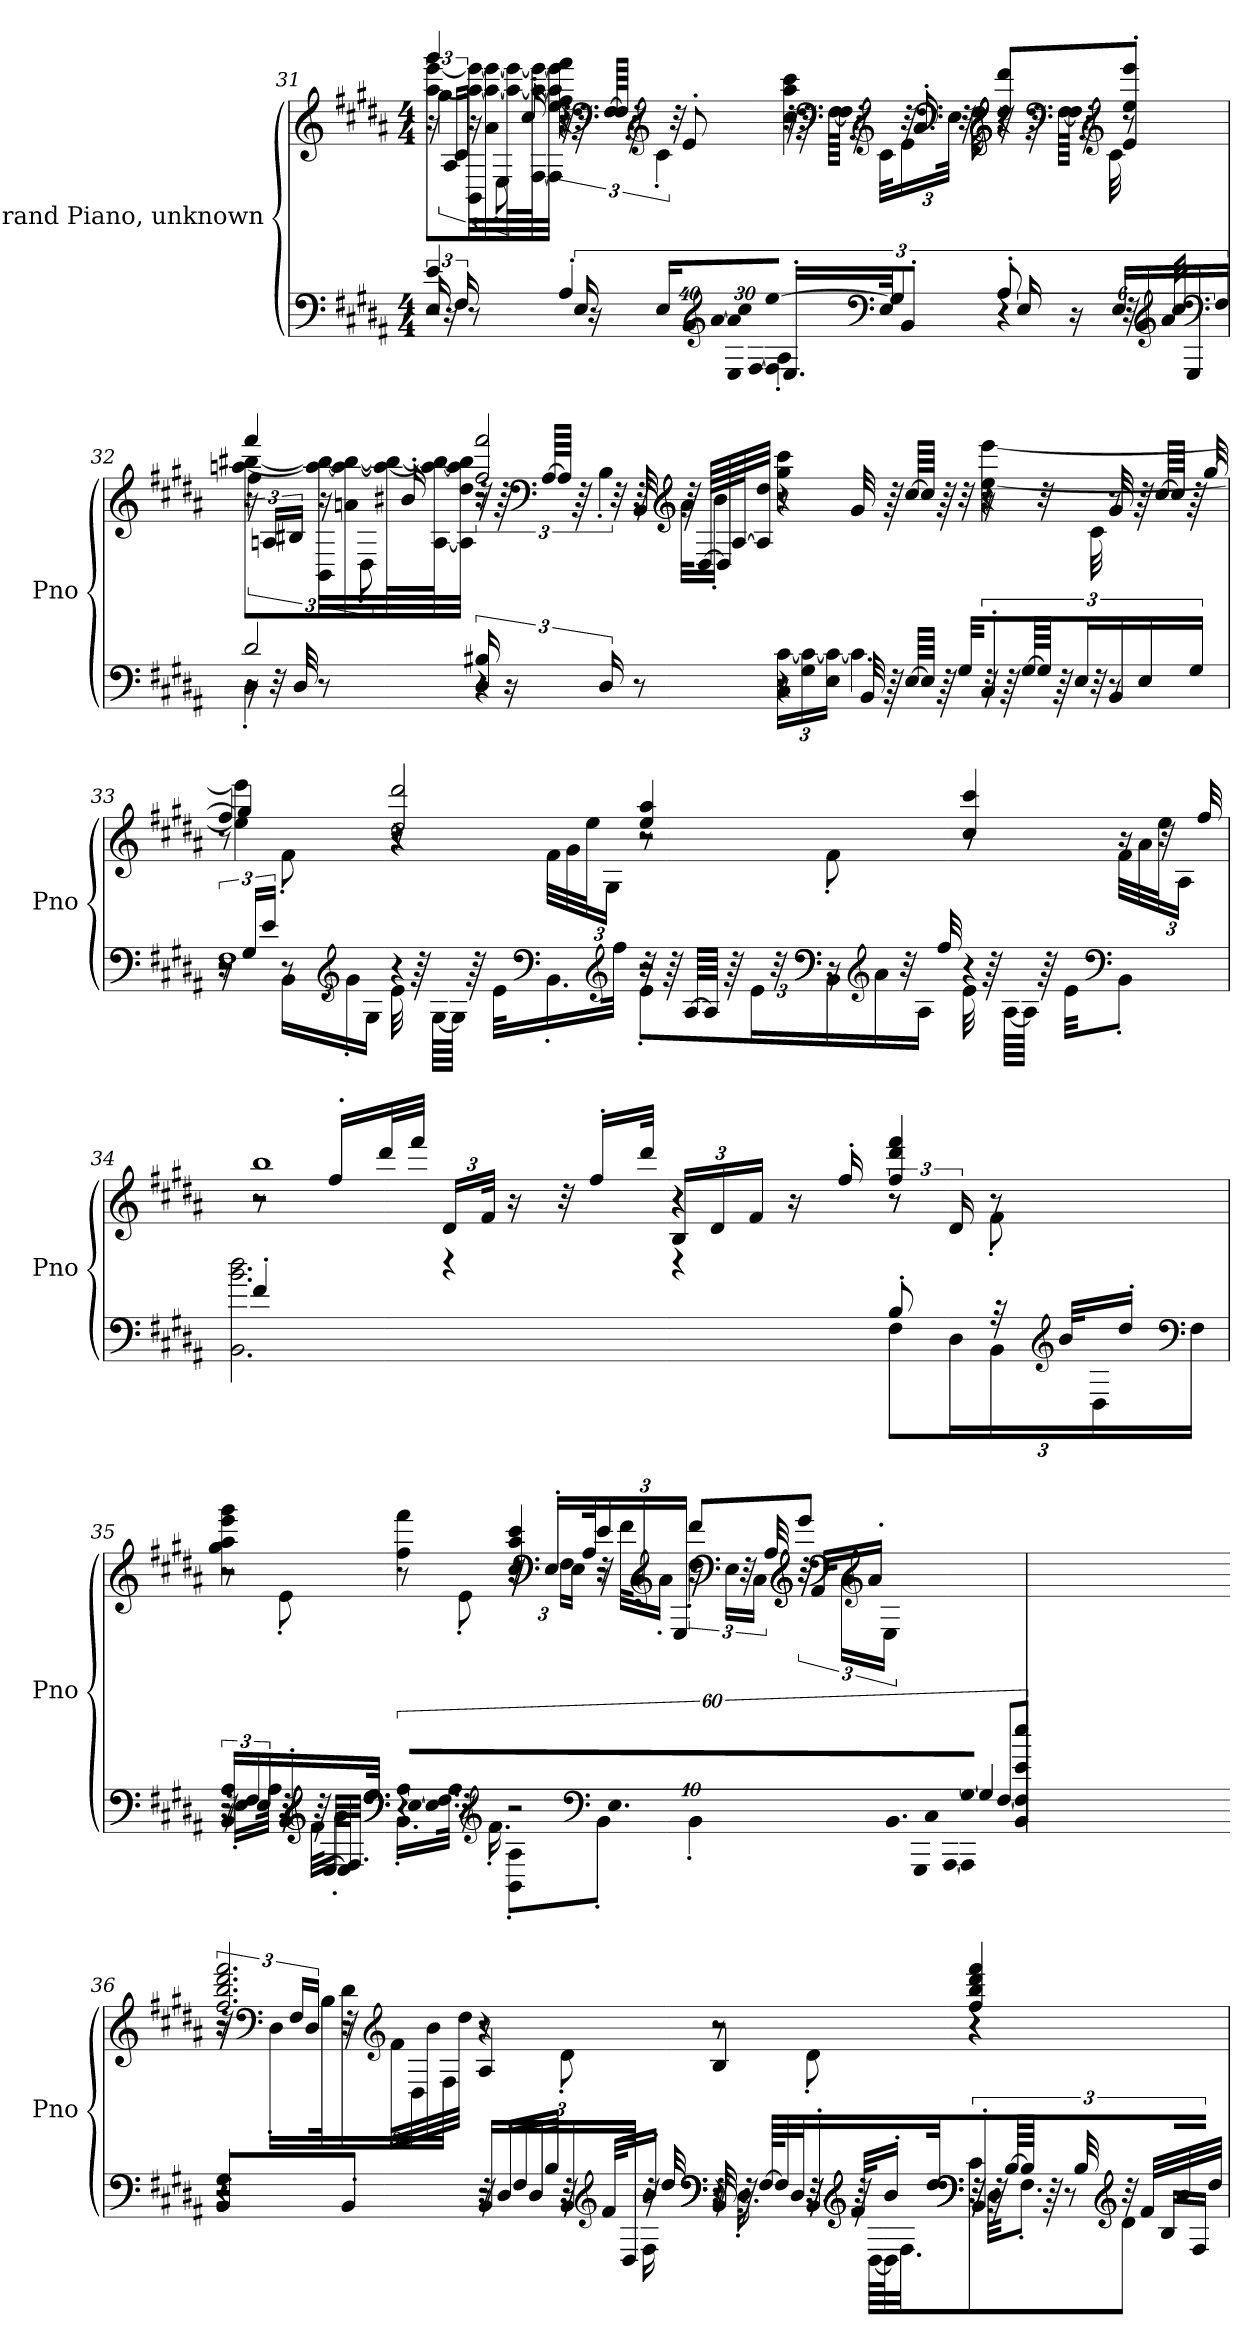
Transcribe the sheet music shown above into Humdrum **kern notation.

**kern	**kern
*part1	*part1
*staff2	*staff1
*I"Grand Piano, unknown	*
*I'Pno	*
!!LO:PB:g=z
*clefF4	*clefG2
*k[f#c#g#d#a#]	*k[f#c#g#d#a#]
*M4/4	*M4/4
=31	=31
*^	*^
*	*^	*	*^
*	*	*	*	*	*^
4e/	2r	24E/	4ggg#/	[8aa#\ [8eee\L	24r	6gg#\
.	.	24r	.	.	24A#/LL	.
.	.	24F#/	.	.	24c#/JJ	.
.	.	8r	.	32BB\ 32aa#\_ 32eee\_LL	16r	.
.	.	.	.	32a#\ 32aa#\_ 32eee\_	.	.
.	.	.	.	.	.	12E'\
.	.	.	.	64aa#\_ 64eee\_L	16cc#'/	.
.	.	.	.	[64F#\ 64aa#\_ 64eee\_J	.	.
.	.	.	.	32F#\] 32ee\ 32aa#\] 32eee\]JJJ	.	.
4A#'/	.	24E/	4r	4ff#\ 4fff#\	32r	12r
.	.	.	.	.	64r	.
.	.	24r	.	.	.	.
*	*	*	*clefF4	*	*	*
.	.	.	.	.	[64F#/LLLL	.
.	.	.	.	.	64F#/JJJJ]	.
.	.	.	.	.	64r	.
*	*	*	*clefG2	*	*	*
.	.	24E/LL	.	.	.	6c#'\
.	.	.	.	.	32r	.
*	*	*Xbrackettup	*	*	*	*
!	!	!LO:N:vis=32	!	!	!	!
.	.	640%23BB/L	.	.	8e'/	.
*clefG2	*	*	*	*	*	*
!	!	!LO:N:vis=256	!	!	!	!
.	.	[1920%17a#/KL	.	.	.	.
!	!	!LO:N:vis=64	!	!	!	!
.	.	960%17E/ 960%17a#/]	.	.	.	.
!	!	!LO:N:vis=64	!	!	!	!
.	.	960%17cc#/	.	.	.	.
!	!	!LO:N:vis=256	!	!	!	!
.	.	[1920%17F#/JK	.	.	.	.
!	!	!LO:N:vis=32	!	!	!	!
.	.	640%23F#/] [640%23ee/JJJ	.	.	.	.
16.E'/LL	4A#'\	4ee/]	2r	4cc#\ 4aa#\ 4ccc#\	8r	32r
.	.	.	.	.	.	64r
*	*	*	*clefF4	*	*	*
.	.	.	.	.	.	[64F#\LLLL
.	.	.	.	.	.	64F#\JJJJ]
.	.	.	.	.	.	64r
*clefF4	*	*	*clefG2	*	*	*
32E/JK	.	.	.	.	.	32c#\KLL
*	*	*	*	*	*	*Xbrackettup
8BB'/J	.	.	.	.	32r	24e\
.	.	.	.	.	16.a#'/	.
*	*	*	*clefF4	*	*	*
.	.	.	.	.	.	48E\JJk
.	.	.	.	.	.	32r
.	.	.	.	.	.	32F#\
*	*	*	*clefG2	*	*	*
*	*	*brackettup	*	*	*	*
8A#'/	4r	24E/	.	4r	8dd#/ 8ddd#/L	32r
.	.	.	.	.	.	64r
.	.	24r	.	.	.	.
*	*	*	*clefF4	*	*	*
.	.	.	.	.	.	[64F#\LLLL
.	.	.	.	.	.	64F#\JJJJ]
.	.	.	.	.	.	64r
.	.	24E/LL	.	.	.	.
*	*	*	*clefG2	*	*	*
.	.	.	.	.	.	32c#\
*	*	*Xbrackettup	*	*	*	*
32r	.	24BB/	.	.	8e/' 8ee/' 8eee/'J	8r
*clefG2	*	*	*	*	*	*
32a#/KLL	.	.	.	.	.	.
.	.	24E/	.	.	.	.
16cc#'/JJ	.	.	.	.	.	.
*clefF4	*	*	*	*	*	*
.	.	24F#/JJ	.	.	.	.
!!LO:LB:g=z	!!	!!	!!
=32	=32	=32	=32	=32	=32	=32
*	*	*	*	*	*brackettup	*
2d#/	4D#'\	16r	4fff#/	[8aan\ [8bb#X\L	24r	6ff#\
.	.	.	.	.	24An/LL	.
.	.	32r	.	.	.	.
.	.	.	.	.	24B#X/JJ	.
.	.	32D#/	.	.	.	.
.	.	8r	.	32BB\ 32aa\_ 32bb#\_LL	16r	.
.	.	.	.	32an\ 32aa\_ 32bb#\_	.	.
.	.	.	.	.	.	12D#'\
.	.	.	.	64aa\_ 64bb#\_L	16b#X'/	.
.	.	.	.	[64A\ 64aa\_ 64bb#\_J	.	.
.	.	.	.	32A\] 32dd#\ 32aa\] 32bb#\]JJJ	.	.
*	*	*brackettup	*	*	*	*
.	4r	24D#/ 24B#X/	2ff#/ 2fff#/	8r	32r	12r
.	.	.	.	.	64r	.
.	.	24r	.	.	.	.
*	*	*	*clefF4	*	*	*
.	.	.	.	.	[64A/LLLL	.
.	.	.	.	.	64A/JJJJ]	.
.	.	.	.	.	64r	.
.	.	24D#/	.	.	.	6B#'\
.	.	.	.	.	32r	.
.	.	8r	.	32r	32BB/	.
*	*	*	*clefG2	*	*	*
.	.	.	.	32a\KLL	64r	.
.	.	.	.	.	[64D#/LLLL	.
.	.	.	.	16b#'\JJ	64D#/]	.
.	.	.	.	.	[64A/J	.
.	.	.	.	.	32A/] 32dd#/JJJ	.
*	*Xbrackettup	*	*	*	*	*
4r	24C#\ [24c#\LL	8r	.	4gg#\ 4ccc#\	8r	4r
.	24G#\ 24c#\_	.	.	.	.	.
.	24E\ 24c#\_JJ	.	.	.	.	.
.	4.c#\]	32BB/	.	.	32g#/	.
.	.	64r	.	.	64r	.
.	.	[64E/LLLL	.	.	[64cc#/LLLL	.
.	.	64E/JJJJ]	.	.	64cc#/JJJJ]	.
.	.	64r	.	.	64r	.
.	.	32G#/KKL	.	.	32r	.
32r	.	12C#'/	4r	[4ee\ [4eee\	8r	16r
64r	.	.	.	.	.	.
[64G#/LLLL	.	.	.	.	.	.
64G#/JJJJ]	.	.	.	.	.	32r
64r	.	.	.	.	.	.
.	.	24E/L	.	.	.	.
32r	.	.	.	.	.	32c#\
8r	.	24BB/	.	.	32g#/	8r
.	.	.	.	.	64r	.
.	.	24E/	.	.	.	.
.	.	.	.	.	[64cc#/LLLL	.
.	.	.	.	.	64cc#/JJJJ]	.
.	.	.	.	.	64r	.
.	.	24G#/JJ	.	.	.	.
.	.	.	.	.	[32gg#/	.
!!LO:LB:g=z	!!	!!	!!
=33	=33	=33	=33	=33	=33	=33
*	*	*brackettup	*	*	*	*
*	*	*^	*	*	*	*
2r	8r	24r	1F#	4ff#/	4ee\] 4eee\]	4gg#/]	8r
.	.	24G#/LL	.	.	.	.	.
.	.	24e/JJ	.	.	.	.	.
*	*Xbrackettup	*	*	*	*	*	*
.	24BB\LL	8r	.	.	.	.	8f#'\
*clefG2	*	*	*	*	*	*	*
.	24g#'\	.	.	.	.	.	.
.	24G#\JJ	.	.	.	.	.	.
.	32e\	4r	.	4r	4r	2dd#/ 2ddd#/	8r
.	64r	.	.	.	.	.	.
.	[64G#\LLLL	.	.	.	.	.	.
.	64G#\JJJJ]	.	.	.	.	.	.
.	64r	.	.	.	.	.	.
.	32e\KLL	.	.	.	.	.	.
*clefF4	*	*	*	*	*	*	*
.	16.BB'\	.	.	.	.	.	32f#\LLL
.	.	.	.	.	.	.	32g#\
*	*	*	*	*	*	*	*Xbrackettup
.	.	.	.	.	.	.	48ee\J
.	.	.	.	.	.	.	24G#\JJ
*clefG2	*	*	*	*	*	*	*
.	32ff#\JJk	.	.	.	.	.	.
32r	12e'\L	2r	.	4ee/ 4aa#/	2r	.	8r
64r	.	.	.	.	.	.	.
[64A#/LLLL	.	.	.	.	.	.	.
64A#/JJJJ]	.	.	.	.	.	.	.
64r	.	.	.	.	.	.	.
.	24e\L	.	.	.	.	.	.
32r	.	.	.	.	.	.	.
*clefF4	*	*	*	*	*	*	*
16r	24BB\	.	.	.	.	.	8f#'\
*clefG2	*	*	*	*	*	*	*
.	24a#\	.	.	.	.	.	.
32r	.	.	.	.	.	.	.
.	24A#\JJ	.	.	.	.	.	.
32ff#/	.	.	.	.	.	.	.
4r	32e\	.	.	4cc#/ 4ccc#/	.	8r	8r
.	64r	.	.	.	.	.	.
.	[64A#\LLLL	.	.	.	.	.	.
.	64A#\JJJJ]	.	.	.	.	.	.
.	64r	.	.	.	.	.	.
.	32e\KKL	.	.	.	.	.	.
*clefF4	*	*	*	*	*	*	*
.	8BB'\J	.	.	.	.	16r	32f#\LLL
.	.	.	.	.	.	.	32a#\
.	.	.	.	.	.	32r	48ee\J
.	.	.	.	.	.	.	24A#\JJ
.	.	.	.	.	.	32ff#/	.
*	*v	*v	*v	*	*	*	*
!!LO:LB:g=z	!!	!!	!!
=34	=34	=34	=34	=34	=34
4f#'/	2.BB\ 2.b\ 2.dd#\	2r	1bb	8r	2r
.	.	.	.	16ff#'/LL	.
.	.	.	.	32ddd#/L	.
.	.	.	.	32fff#/JJJ	.
4r	.	.	.	24d#/LL	.
.	.	.	.	48f#/JJk	.
.	.	.	.	16r	.
.	.	.	.	32r	.
.	.	.	.	16ff#'/LL	.
.	.	.	.	32ddd#/JJk	.
4r	.	4r	.	24B/LL	4r
.	.	.	.	24d#/	.
.	.	.	.	24f#/JJ	.
.	.	.	.	16r	.
.	.	.	.	16ff#'/	.
*	*	*	*	*brackettup	*
8B'/	12F#\L	4ff#/ 4ddd#/ 4fff#/	.	12r	8r
.	24D#\L	.	.	24d#/	.
32r	24BB\	.	.	8r	8f#'\
*clefG2	*	*	*	*	*
32b/KLL	.	.	.	.	.
.	24D#\	.	.	.	.
16dd#'/JJ	.	.	.	.	.
*clefF4	*	*	*	*	*
.	24F#\JJ	.	.	.	.
!!LO:PB:g=z	!!	!!	!!
=35	=35	=35	=35	=35	=35
*	*^	*	*	*	*
24BB/ 24A#/LL	32r	8r	2r	4gg#\ 4aa#\ 4eee\ 4ggg#\	2r	8r
.	16E'\LL	.	.	.	.	.
24F#/	.	.	.	.	.	.
24E/	.	.	.	.	.	.
.	32A#\JJk	.	.	.	.	.
16.BB'/	32r	32r	.	.	.	8e'\
*clefG2	*	*	*	*	*	*
.	32f#\KLL	64r	.	.	.	.
.	.	[64E/LLLL	.	.	.	.
.	16a#'\JJ	64E/J]	.	.	.	.
.	.	32.F#/JJJ	.	.	.	.
32ee/JJk	.	.	.	.	.	.
*clefF4	*	*	*	*	*	*
!LO:N:vis=32	!	!	!	!	!	!
1920%53A#/LLL	16.BB'\LL	4r	.	4ff#\ 4fff#\	.	8r
!LO:N:vis=64	!	!	!	!	!	!
[640%9E/K	.	.	.	.	.	.
36.E/] 36.F#/	.	.	.	.	.	.
36.E/	.	.	.	.	.	.
.	32A#\JJk	.	.	.	.	.
36.BB/	32r	.	.	.	.	8e'\
*clefG2	*	*	*	*	*	*
.	16.f#'\	.	.	.	.	.
!LO:N:vis=64	!	!	!	!	!	!
640%9E/K	.	.	.	.	.	.
!LO:N:vis=32	!	!	!	!	!	!
1920%53a#/	.	.	.	.	.	.
!LO:N:vis=64	!	!	!	!	!	!
[640%9F#/K	.	.	.	.	.	.
!LO:N:vis=32	!	!	!	!	!	!
1920%53F#/] [1920%53ee/JJJ	.	.	.	.	.	.
4ee/]	8BB\' 8A#\'L	2r	4cc#/ 4aa#/ 4ccc#/	8r	32r	24r
*	*	*	*clefF4	*	*	*
.	.	.	.	.	16E'/LL	.
.	.	.	.	.	.	24F#\LL
.	.	.	.	.	.	24E\JJ
.	.	.	.	.	32A#/K	.
*clefF4	*	*	*	*	*	*
*	*	*	*	*	*Xbrackettup	*
.	8BB'\J	.	.	32r	24e/	8r
.	.	.	.	32f#\KLL	.	.
.	.	.	.	.	24C#/	.
*	*	*	*clefG2	*	*	*
.	.	.	.	16a#'\JJ	.	.
.	.	.	.	.	24E/JJ	.
*	*	*	*	*	*	*brackettup
[8F#/L	4BB'\	.	8ddd#/L	4dd#'\	16r	24r
*	*	*	*clefF4	*	*	*
.	.	.	.	.	.	24E\LL
.	.	.	.	.	32r	.
.	.	.	.	.	.	24C#\JJ
.	.	.	.	.	32A#/	.
*	*	*	*clefG2	*	*	*
8BB/ 8F#/] 8e/ 8ee/J	.	.	8eee/J	.	32r	24r
.	.	.	.	.	32f#/KLL	.
*	*	*	*clefF4	*	*	*
.	.	.	.	.	.	24C#\LL
*	*	*	*clefG2	*	*	*
.	.	.	.	.	16a#'/JJ	.
.	.	.	.	.	.	24E\JJ
!!LO:LB:g=z	!!	!!	!!
=36	=36	=36	=36	=36	=36	=36
*	*	*^	*	*	*	*
4G#/	4r	8BB'/L	2r	2.ff#/ 2.bb/ 2.ddd#/ 2.fff#/	8r	24r	32r
*	*	*	*	*clefF4	*	*	*
.	.	.	.	.	.	.	16D#'\LL
.	.	.	.	.	.	24F#/LL	.
.	.	.	.	.	.	24D#/JJ	.
.	.	.	.	.	.	.	32B\K
*	*	*	*	*	*	*	*Xbrackettup
.	.	8BB'/J	.	.	32r	8r	24d#\
*	*	*	*	*clefG2	*	*	*
.	.	.	.	.	32f#\LLL	.	.
.	.	.	.	.	.	.	24D#\
.	.	.	.	.	32b\	.	.
.	.	.	.	.	.	.	24F#\JJ
.	.	.	.	.	32dd#\JJJ	.	.
32r	8r	24BB/LL	.	.	4r	4A#/	8r
16D#'/LL	.	.	.	.	.	.	.
.	.	24F#/	.	.	.	.	.
.	.	24D#/	.	.	.	.	.
32B/JJk	.	.	.	.	.	.	.
32r	16r	24BB/	.	.	.	.	8d#'\
*clefG2	*	*	*	*	*	*	*
32f#/KLL	.	.	.	.	.	.	.
.	.	48D#/JJk	.	.	.	.	.
16b'/JJ	16F#\	32r	.	.	.	.	.
.	.	32dd#/	.	.	.	.	.
*clefF4	*	*	*	*	*	*	*
8r	32r	32BB/	4r	.	2r	4B/	8r
.	16.D#'\	64r	.	.	.	.	.
.	.	[64F#/KLLL	.	.	.	.	.
.	.	32F#/]	.	.	.	.	.
.	.	32D#/J	.	.	.	.	.
32r	32r	16.BB'/	.	.	.	.	8d#'\
*clefG2	*	*	*	*	*	*	*
32f#/KLL	64r	.	.	.	.	.	.
.	[64D#\LLLL	.	.	.	.	.	.
16b'/JJ	64D#\J]	.	.	.	.	.	.
.	32.F#\JJ	.	.	.	.	.	.
.	.	32dd#/JK	.	.	.	.	.
*clefF4	*	*	*	*	*	*	*
*	*	*brackettup	*	*	*	*	*
32r	8c#\	12BB'/J	32r	4r	.	4ff#/ 4bb/ 4ddd#/ 4fff#/	4r
64r	.	.	32D#\KKL	.	.	.	.
[64B/LLLL	.	.	.	.	.	.	.
64B/JJJJ]	.	.	8.F#'\J	.	.	.	.
64r	.	.	.	.	.	.	.
.	.	12r	.	.	.	.	.
32B/	.	.	.	.	.	.	.
*clefG2	*	*	*	*	*	*	*
32r	8d#\J	.	.	.	.	.	.
32f#/LLL	.	.	.	.	.	.	.
.	.	24B/LL	.	.	.	.	.
32b/	.	.	.	.	.	.	.
.	.	24F#/JJ	.	.	.	.	.
32dd#/JJJ	.	.	.	.	.	.	.
*v	*v	*v	*v	*	*	*	*
*	*v	*v	*v	*v
=	=
*-	*-
